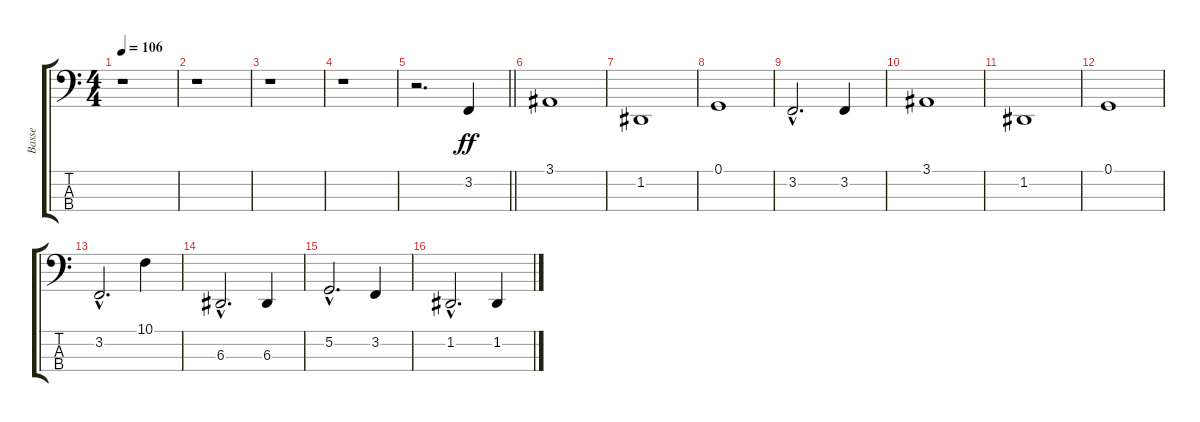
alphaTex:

\track ("Basse" "Basse") {instrument electricbassfinger}
\staff {score tabs}
\tuning (G1 D1 A0 E0) {hide}
\ts (4 4)
\tempo 106
\clef f4
\ks c
r.1{dy ff instrument electricbassfinger} |
r.1 |
r.1 |
r.1 |
\barLineRight lightlight
r.2{d} 3.2.4{volume 14 balance 8 instrument electricbasspick} |
3.1.1 |
1.2.1 |
0.1.1 |
3.2{hac}.2{d} 3.2.4 |
3.1.1 |
1.2.1 |
0.1.1 |
3.2{hac}.2{d} 10.1.4 |
6.3{hac}.2{d} 6.3.4 |
5.2{hac}.2{d} 3.2.4 |
1.2{hac}.2{d} 1.2.4
